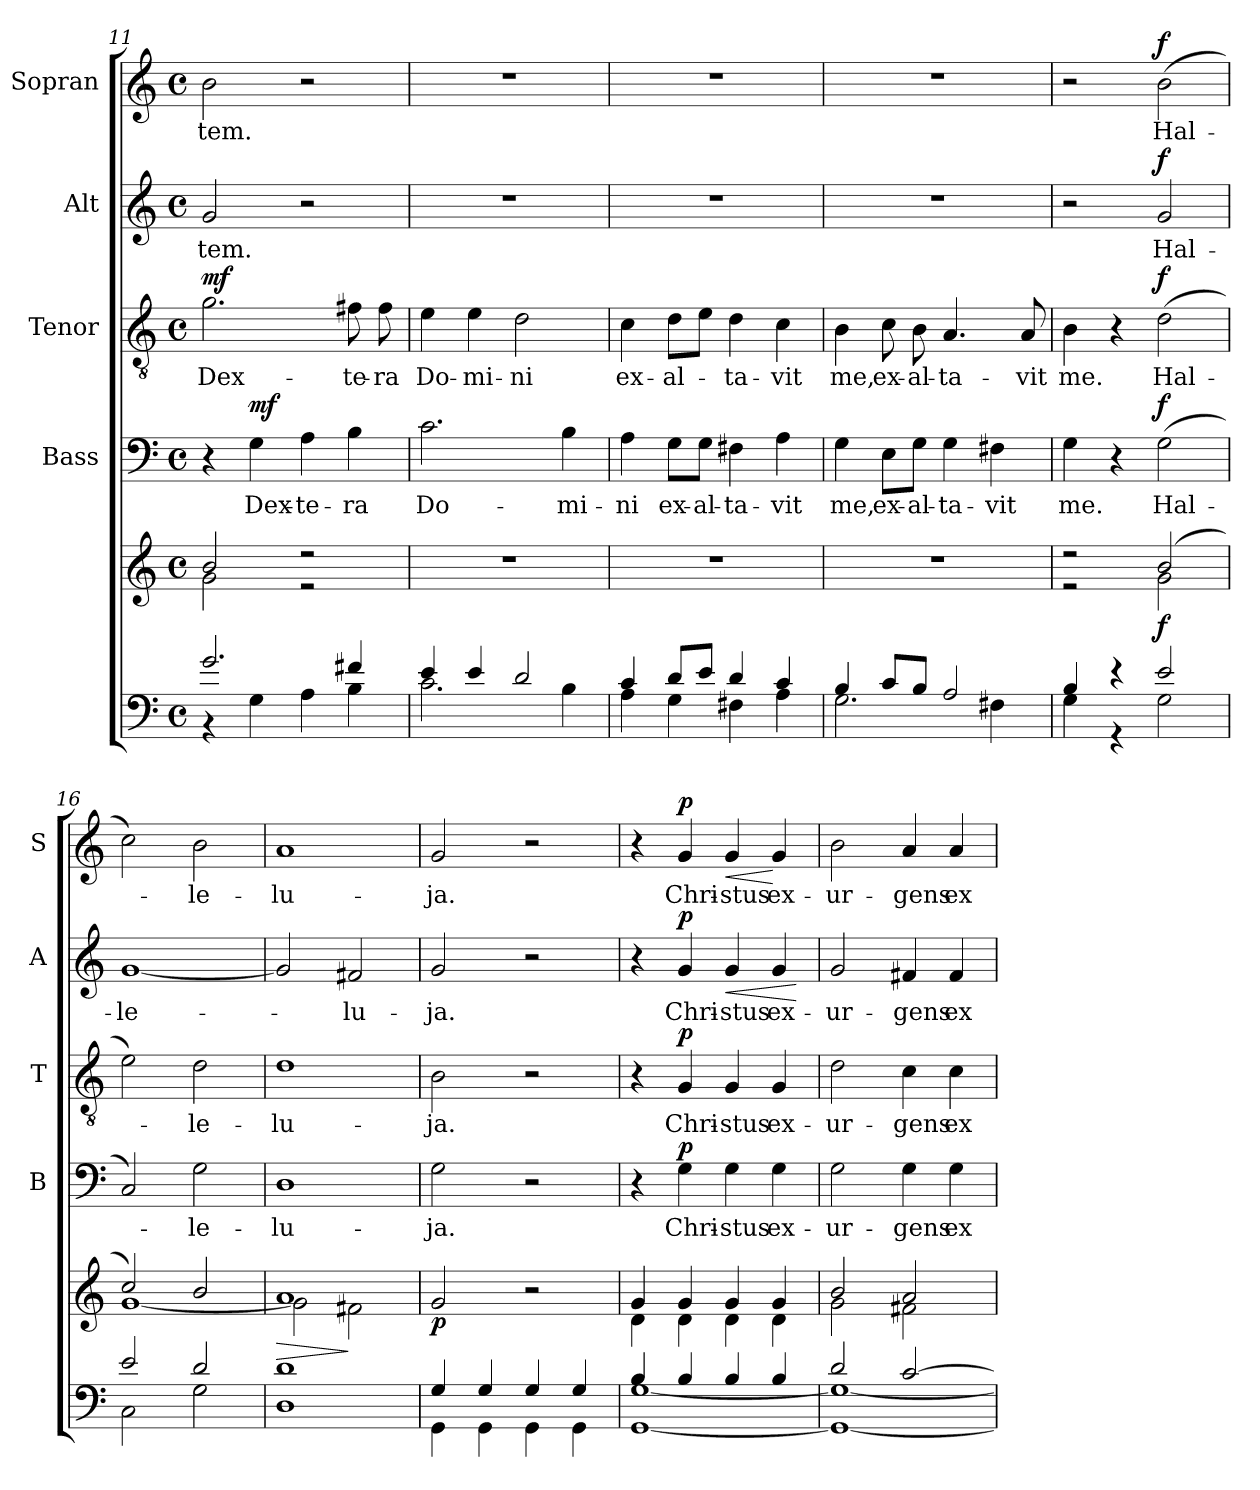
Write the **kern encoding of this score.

**kern	**kern	**dynam	**kern	**text	**dynam	**kern	**text	**dynam	**kern	**text	**dynam	**kern	**text	**dynam
*part5	*part5	*part5	*part4	*part4	*part4	*part3	*part3	*part3	*part2	*part2	*part2	*part1	*part1	*part1
*staff6	*staff5	*staff5/6	*staff4	*staff4	*staff4	*staff3	*staff3	*staff3	*staff2	*staff2	*staff2	*staff1	*staff1	*staff1
*	*	*	*I"Bass	*	*	*I"Tenor	*	*	*I"Alt	*	*	*I"Sopran	*	*
*	*	*	*I'B	*	*	*I'T	*	*	*I'A	*	*	*I'S	*	*
*clefF4	*clefG2	*	*clefF4	*	*	*clefGv2	*	*	*clefG2	*	*	*clefG2	*	*
*k[]	*k[]	*	*k[]	*	*	*k[]	*	*	*k[]	*	*	*k[]	*	*
*C:	*C:	*	*C:	*	*	*C:	*	*	*C:	*	*	*C:	*	*
*M4/4	*M4/4	*	*M4/4	*	*	*M4/4	*	*	*M4/4	*	*	*M4/4	*	*
*met(c)	*met(c)	*	*met(c)	*	*	*met(c)	*	*	*met(c)	*	*	*met(c)	*	*
=11	=11	=11	=11	=11	=11	=11	=11	=11	=11	=11	=11	=11	=11	=11
*^	*^	*	*	*	*	*	*	*	*	*	*	*	*	*
!	!	!	!	!	!	!	!	!	!LO:LY:b	!LO:DY:a	!	!LO:LY:b	!	!	!LO:LY:b	!
2.g/	4r	2b/	2g\	.	4r	.	.	2.g\	Dex-	mf	2g/	-tem.	.	2b\	-tem.	.
!	!	!	!	!	!	!LO:LY:b	!LO:DY:a	!	!	!	!	!	!	!	!	!
.	4G\	.	.	.	4G\	Dex-	mf	.	.	.	.	.	.	.	.	.
!	!	!	!	!	!	!LO:LY:b	!	!	!	!	!	!	!	!	!	!
.	4A\	2r	2r	.	4A\	-te-	.	.	.	.	2r	.	.	2r	.	.
!	!	!	!	!	!	!LO:LY:b	!	!	!LO:LY:b	!	!	!	!	!	!	!
4f#X/	4B\	.	.	.	4B\	-ra	.	8f#X\	-te-	.	.	.	.	.	.	.
!	!	!	!	!	!	!	!	!	!LO:LY:b	!	!	!	!	!	!	!
.	.	.	.	.	.	.	.	8f#\	-ra	.	.	.	.	.	.	.
*	*	*v	*v	*	*	*	*	*	*	*	*	*	*	*	*	*
=12	=12	=12	=12	=12	=12	=12	=12	=12	=12	=12	=12	=12	=12	=12	=12
!	!	!	!	!	!LO:LY:b	!	!	!LO:LY:b	!	!	!	!	!	!	!
4e/	2.c\	1r	.	2.c\	Do-	.	4e\	Do-	.	1r	.	.	1r	.	.
!	!	!	!	!	!	!	!	!LO:LY:b	!	!	!	!	!	!	!
4e/	.	.	.	.	.	.	4e\	-mi-	.	.	.	.	.	.	.
!	!	!	!	!	!	!	!	!LO:LY:b	!	!	!	!	!	!	!
2d/	.	.	.	.	.	.	2d\	-ni	.	.	.	.	.	.	.
!	!	!	!	!	!LO:LY:b	!	!	!	!	!	!	!	!	!	!
.	4B\	.	.	4B\	-mi-	.	.	.	.	.	.	.	.	.	.
!!LO:PB:g=z
=13	=13	=13	=13	=13	=13	=13	=13	=13	=13	=13	=13	=13	=13	=13	=13
!	!	!	!	!	!LO:LY:b	!	!	!LO:LY:b	!	!	!	!	!	!	!
4c/	4A\	1r	.	4A\	-ni	.	4c\	ex-	.	1r	.	.	1r	.	.
!	!	!	!	!	!LO:LY:b	!	!	!LO:LY:b	!	!	!	!	!	!	!
8d/L	4G\	.	.	8G\L	ex-	.	8d\L	-al-	.	.	.	.	.	.	.
!	!	!	!	!	!LO:LY:b	!	!	!	!	!	!	!	!	!	!
8e/J	.	.	.	8G\J	-al-	.	8e\J	.	.	.	.	.	.	.	.
!	!	!	!	!	!LO:LY:b	!	!	!LO:LY:b	!	!	!	!	!	!	!
4d/	4F#X\	.	.	4F#X\	-ta-	.	4d\	-ta-	.	.	.	.	.	.	.
!	!	!	!	!	!LO:LY:b	!	!	!LO:LY:b	!	!	!	!	!	!	!
4c/	4A\	.	.	4A\	-vit	.	4c\	-vit	.	.	.	.	.	.	.
=14	=14	=14	=14	=14	=14	=14	=14	=14	=14	=14	=14	=14	=14	=14	=14
!	!	!	!	!	!LO:LY:b	!	!	!LO:LY:b	!	!	!	!	!	!	!
4B/	2.G\	1r	.	4G\	me,	.	4B\	me,	.	1r	.	.	1r	.	.
!	!	!	!	!	!LO:LY:b	!	!	!LO:LY:b	!	!	!	!	!	!	!
8c/L	.	.	.	8E\L	ex-	.	8c\	ex-	.	.	.	.	.	.	.
!	!	!	!	!	!LO:LY:b	!	!	!LO:LY:b	!	!	!	!	!	!	!
8B/J	.	.	.	8G\J	-al-	.	8B\	-al-	.	.	.	.	.	.	.
!	!	!	!	!	!LO:LY:b	!	!	!LO:LY:b	!	!	!	!	!	!	!
2A/	.	.	.	4G\	-ta-	.	4.A/	-ta-	.	.	.	.	.	.	.
!	!	!	!	!	!LO:LY:b	!	!	!	!	!	!	!	!	!	!
.	4F#X\	.	.	4F#X\	-vit	.	.	.	.	.	.	.	.	.	.
!	!	!	!	!	!	!	!	!LO:LY:b	!	!	!	!	!	!	!
.	.	.	.	.	.	.	8A/	-vit	.	.	.	.	.	.	.
=15	=15	=15	=15	=15	=15	=15	=15	=15	=15	=15	=15	=15	=15	=15	=15
*	*	*^	*	*	*	*	*	*	*	*	*	*	*	*	*
!	!	!	!	!	!	!LO:LY:b	!	!	!LO:LY:b	!	!	!	!	!	!	!
4B/	4G\	2r	2r	.	4G\	me.	.	4B\	me.	.	2r	.	.	2r	.	.
4r	4r	.	.	.	4r	.	.	4r	.	.	.	.	.	.	.	.
!	!	!	!	!LO:DY:b	!	!LO:LY:b	!LO:DY:a	!	!LO:LY:b	!LO:DY:a	!	!LO:LY:b	!LO:DY:a	!	!LO:LY:b	!LO:DY:a
2e/	2G\	(2b/	2g\	f	(>2G\	Hal-	f	(>2d\	Hal-	f	2g/	Hal-	f	(>2b\	Hal-	f
=16	=16	=16	=16	=16	=16	=16	=16	=16	=16	=16	=16	=16	=16	=16	=16	=16
!	!	!	!	!	!	!	!	!	!	!	!	!LO:LY:b	!	!	!	!
2e/	2C\	2cc/)	[<1g	.	2C/)	.	.	2e\)	.	.	[1g	-le-	.	2cc\)	.	.
!	!	!	!	!	!	!LO:LY:b	!	!	!LO:LY:b	!	!	!	!	!	!LO:LY:b	!
2d/	2G\	2b/	.	.	2G\	-le-	.	2d\	-le-	.	.	.	.	2b\	-le-	.
=17	=17	=17	=17	=17	=17	=17	=17	=17	=17	=17	=17	=17	=17	=17	=17	=17
!	!	!	!	!LO:HP:b	!	!LO:LY:b	!	!	!LO:LY:b	!	!	!	!	!	!LO:LY:b	!
1d	1D	1a	2g\]	>	1D	-lu-	.	1d	-lu-	.	2g/]	.	.	1a	-lu-	.
!	!	!	!	!	!	!	!	!	!	!	!	!LO:LY:b	!	!	!	!
.	.	.	2f#X\	]	.	.	.	.	.	.	2f#X/	-lu-	.	.	.	.
=18	=18	=18	=18	=18	=18	=18	=18	=18	=18	=18	=18	=18	=18	=18	=18	=18
!	!	!	!	!LO:DY:b	!	!LO:LY:b	!	!	!LO:LY:b	!	!	!LO:LY:b	!	!	!LO:LY:b	!
*	*	*v	*v	*	*	*	*	*	*	*	*	*	*	*	*	*
4G/	4GG\	2g/	p	2G\	-ja.	.	2B\	-ja.	.	2g/	-ja.	.	2g/	-ja.	.
4G/	4GG\	.	.	.	.	.	.	.	.	.	.	.	.	.	.
4G/	4GG\	2r	.	2r	.	.	2r	.	.	2r	.	.	2r	.	.
4G/	4GG\	.	.	.	.	.	.	.	.	.	.	.	.	.	.
!!LO:LB:g=z
=19	=19	=19	=19	=19	=19	=19	=19	=19	=19	=19	=19	=19	=19	=19	=19
*	*	*^	*	*	*	*	*	*	*	*	*	*	*	*	*
4B/	[<1GG [<1G	4g/	4d\	.	4r	.	.	4r	.	.	4r	.	.	4r	.	.
!	!	!	!	!	!	!LO:LY:b	!LO:DY:a	!	!LO:LY:b	!LO:DY:a	!	!LO:LY:b	!LO:DY:a	!	!LO:LY:b	!LO:DY:a
4B/	.	4g/	4d\	.	4G\	Chri-	p	4G/	Chri-	p	4g/	Chri-	p	4g/	Chri-	p
!	!	!	!	!	!	!LO:LY:b	!	!	!LO:LY:b	!	!	!LO:LY:b	!LO:HP:b	!	!LO:LY:b	!LO:HP:b
4B/	.	4g/	4d\	.	4G\	-stus	.	4G/	-stus	.	4g/	-stus	<	4g/	-stus	<
!	!	!	!	!	!	!LO:LY:b	!	!	!LO:LY:b	!	!	!LO:LY:b	!	!	!LO:LY:b	!
4B/	.	4g/	4d\	.	4G\	ex-	.	4G/	ex-	.	4g/	ex-	.	4g/	ex-	[
*v	*v	*	*	*	*	*	*	*	*	*	*	*	*	*	*	*
*	*v	*v	*	*	*	*	*	*	*	*	*	*	*	*	*
.	.	.	.	.	.	.	.	.	.	.	[	.	.	.
=20	=20	=20	=20	=20	=20	=20	=20	=20	=20	=20	=20	=20	=20	=20
*^	*^	*	*	*	*	*	*	*	*	*	*	*	*	*
!	!	!	!	!	!	!LO:LY:b	!	!	!LO:LY:b	!	!	!LO:LY:b	!	!	!LO:LY:b	!
2d/	1GG_ 1G_	2b/	2g\	.	2G\	-ur-	.	2d\	-ur-	.	2g/	-ur-	.	2b\	-ur-	.
!	!	!	!	!	!	!LO:LY:b	!	!	!LO:LY:b	!	!	!LO:LY:b	!	!	!LO:LY:b	!
[>2c/	.	2a/	2f#X\	.	4G\	-gens	.	4c\	-gens	.	4f#X/	-gens	.	4a/	-gens	.
!	!	!	!	!	!	!LO:LY:b	!	!	!LO:LY:b	!	!	!LO:LY:b	!	!	!LO:LY:b	!
.	.	.	.	.	4G\	ex	.	4c\	ex	.	4f#/	ex	.	4a/	ex	.
*v	*v	*	*	*	*	*	*	*	*	*	*	*	*	*	*	*
*	*v	*v	*	*	*	*	*	*	*	*	*	*	*	*	*
=	=	=	=	=	=	=	=	=	=	=	=	=	=	=
*-	*-	*-	*-	*-	*-	*-	*-	*-	*-	*-	*-	*-	*-	*-
